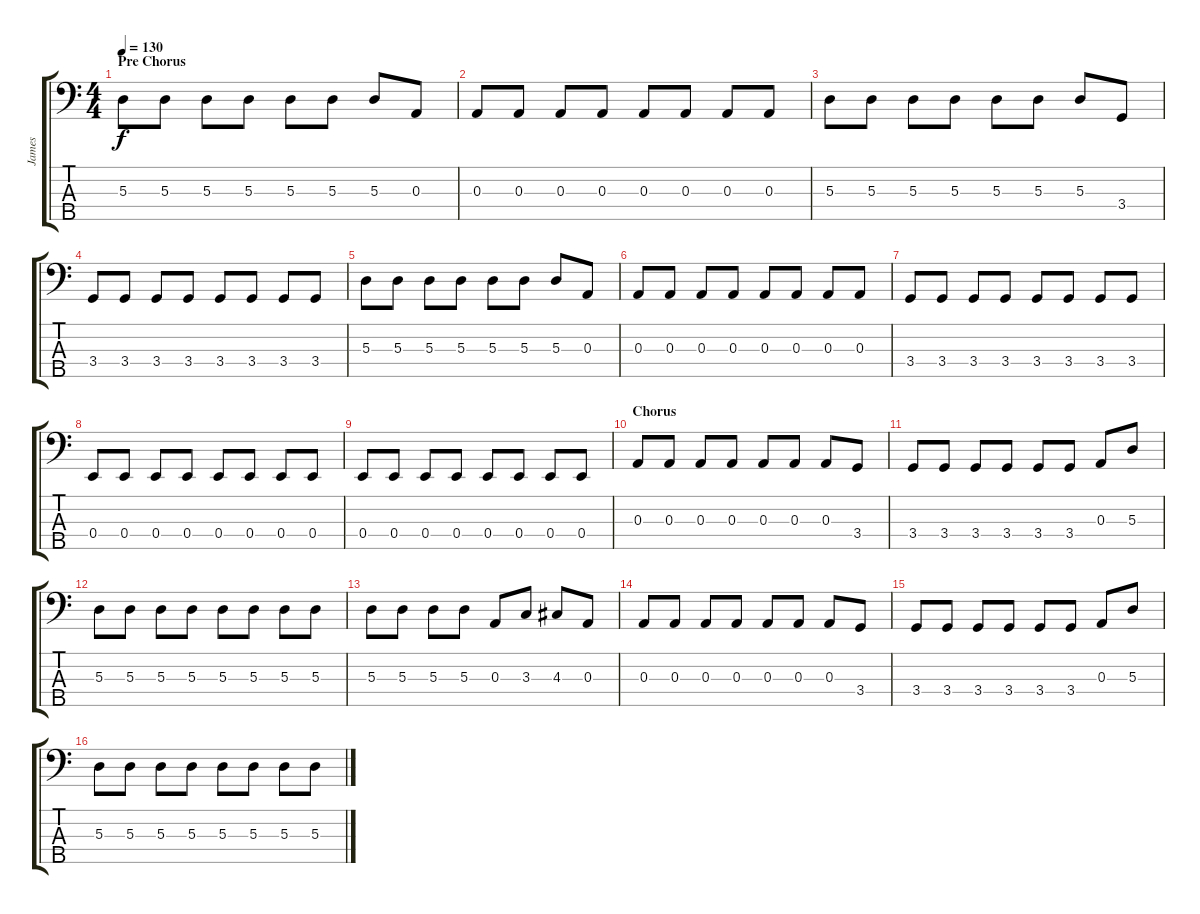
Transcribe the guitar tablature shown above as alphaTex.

\track ("James" "James") {instrument electricbassfinger}
\staff {score tabs}
\tuning (G2 D2 A1 E1 B0) {hide}
\ts (4 4)
\section ("" "Pre Chorus")
\tempo 130
\clef f4
\ks c
5.3.8{dy f} 5.3.8 5.3.8 5.3.8 5.3.8 5.3.8 5.3.8 0.3.8 |
0.3.8 0.3.8 0.3.8 0.3.8 0.3.8 0.3.8 0.3.8 0.3.8 |
5.3.8 5.3.8 5.3.8 5.3.8 5.3.8 5.3.8 5.3.8 3.4.8 |
3.4.8 3.4.8 3.4.8 3.4.8 3.4.8 3.4.8 3.4.8 3.4.8 |
5.3.8 5.3.8 5.3.8 5.3.8 5.3.8 5.3.8 5.3.8 0.3.8 |
0.3.8 0.3.8 0.3.8 0.3.8 0.3.8 0.3.8 0.3.8 0.3.8 |
3.4.8 3.4.8 3.4.8 3.4.8 3.4.8 3.4.8 3.4.8 3.4.8 |
0.4.8 0.4.8 0.4.8 0.4.8 0.4.8 0.4.8 0.4.8 0.4.8 |
0.4.8 0.4.8 0.4.8 0.4.8 0.4.8 0.4.8 0.4.8 0.4.8 |
\section ("" "Chorus")
0.3.8 0.3.8 0.3.8 0.3.8 0.3.8 0.3.8 0.3.8 3.4.8 |
3.4.8 3.4.8 3.4.8 3.4.8 3.4.8 3.4.8 0.3.8 5.3.8 |
5.3.8 5.3.8 5.3.8 5.3.8 5.3.8 5.3.8 5.3.8 5.3.8 |
5.3.8 5.3.8 5.3.8 5.3.8 0.3.8 3.3.8 4.3.8 0.3.8 |
0.3.8 0.3.8 0.3.8 0.3.8 0.3.8 0.3.8 0.3.8 3.4.8 |
3.4.8 3.4.8 3.4.8 3.4.8 3.4.8 3.4.8 0.3.8 5.3.8 |
5.3.8 5.3.8 5.3.8 5.3.8 5.3.8 5.3.8 5.3.8 5.3.8
